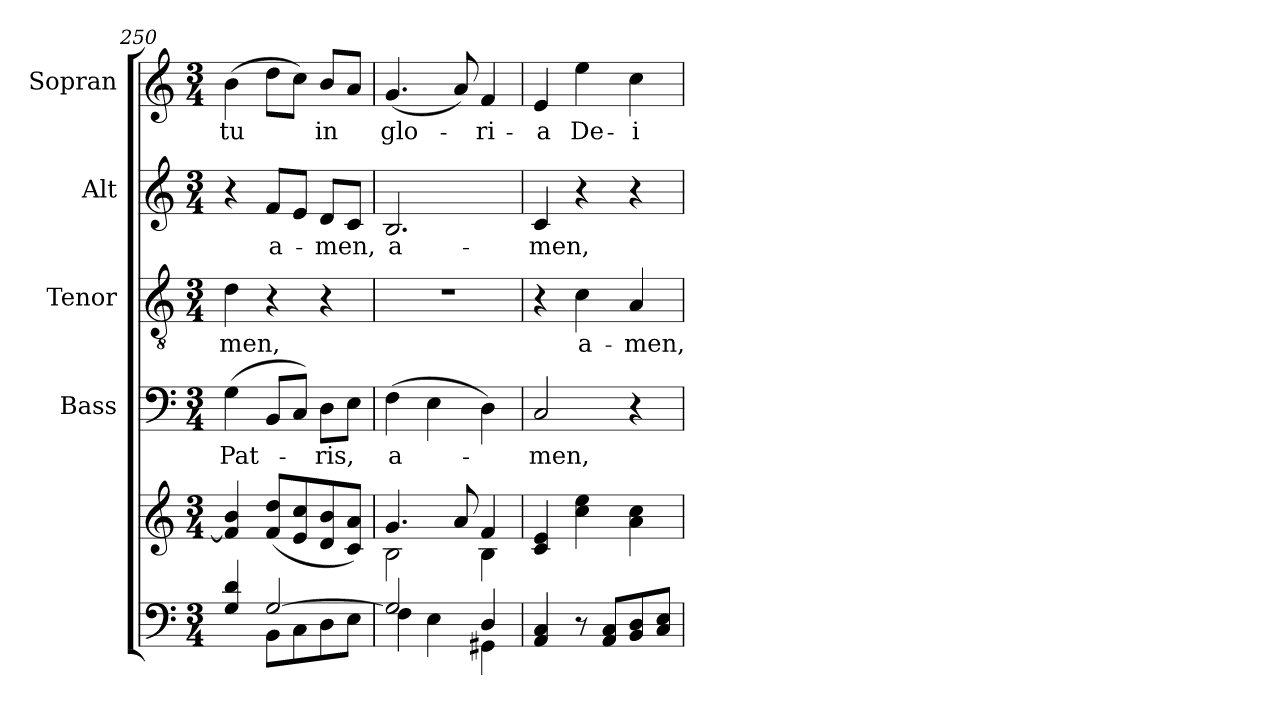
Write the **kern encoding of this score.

**kern	**kern	**kern	**text	**kern	**text	**kern	**text	**kern	**text
*part5	*part5	*part4	*part4	*part3	*part3	*part2	*part2	*part1	*part1
*staff6	*staff5	*staff4	*staff4	*staff3	*staff3	*staff2	*staff2	*staff1	*staff1
*	*	*I"Bass	*	*I"Tenor	*	*I"Alt	*	*I"Sopran	*
*	*	*I'B.	*	*I'T.	*	*I'A.	*	*I'S.	*
!!LO:LB:g=z
*clefF4	*clefG2	*clefF4	*	*clefGv2	*	*clefG2	*	*clefG2	*
*k[]	*k[]	*k[]	*	*k[]	*	*k[]	*	*k[]	*
*C:	*C:	*C:	*	*C:	*	*C:	*	*C:	*
*M3/4	*M3/4	*M3/4	*	*M3/4	*	*M3/4	*	*M3/4	*
=250	=250	=250	=250	=250	=250	=250	=250	=250	=250
*^	*	*	*	*	*	*	*	*	*
!	!	!	!	!LO:LY:b	!	!LO:LY:b	!	!	!	!LO:LY:b
4G/ 4d/	4ryy	4f/] 4b/	(>4G\	Pat-	4d\	-men,	4r	.	(>4b\	-tu
!	!	!	!	!	!	!	!	!LO:LY:b	!	!
[>2G/	8BB\L	(<8f/ 8dd/L	8BB/L	.	4r	.	8f/L	a-	8dd\L	.
.	8C\	8e/ 8cc/	8C/J)	.	.	.	8e/J	.	8cc\J)	.
!	!	!	!	!LO:LY:b	!	!	!	!LO:LY:b	!	!LO:LY:b
.	8D\	8d/ 8b/	8D\L	-ris,	4r	.	8d/L	-men,	8b/L	in
.	8E\J	8c/ 8a/J)	8E\J	.	.	.	8c/J	.	8a/J	.
=251	=251	=251	=251	=251	=251	=251	=251	=251	=251	=251
*	*	*^	*	*	*	*	*	*	*	*
!	!	!	!	!	!LO:LY:b	!	!	!	!LO:LY:b	!	!LO:LY:b
2G/]	4F\	4.g/	2B\	(>4F\	a-	2.r	.	2.B/	a-	(<4.g/	glo-
.	4E\	.	.	4E\	.	.	.	.	.	.	.
.	.	8a/	.	.	.	.	.	.	.	8a/)	.
!	!	!	!	!	!	!	!	!	!	!	!LO:LY:b
4D/	4GG#X\	4f/	4B\	4D\)	.	.	.	.	.	4f/	-ri-
=252	=252	=252	=252	=252	=252	=252	=252	=252	=252	=252	=252
!	!	!	!	!	!LO:LY:b	!	!	!	!LO:LY:b	!	!LO:LY:b
*v	*v	*	*	*	*	*	*	*	*	*	*
*	*v	*v	*	*	*	*	*	*	*	*
4AA/ 4C/	4c/ 4e/	2C/	-men,	4r	.	4c/	-men,	4e/	-a
!	!	!	!	!	!LO:LY:b	!	!	!	!LO:LY:b
8r	4cc\ 4ee\	.	.	4c\	a-	4r	.	4ee\	De-
8AA/ 8C/L	.	.	.	.	.	.	.	.	.
!	!	!	!	!	!LO:LY:b	!	!	!	!LO:LY:b
8BB/ 8D/	4a\ 4cc\	4r	.	4A/	-men,	4r	.	4cc\	-i
8C/ 8E/J	.	.	.	.	.	.	.	.	.
=	=	=	=	=	=	=	=	=	=
*-	*-	*-	*-	*-	*-	*-	*-	*-	*-
